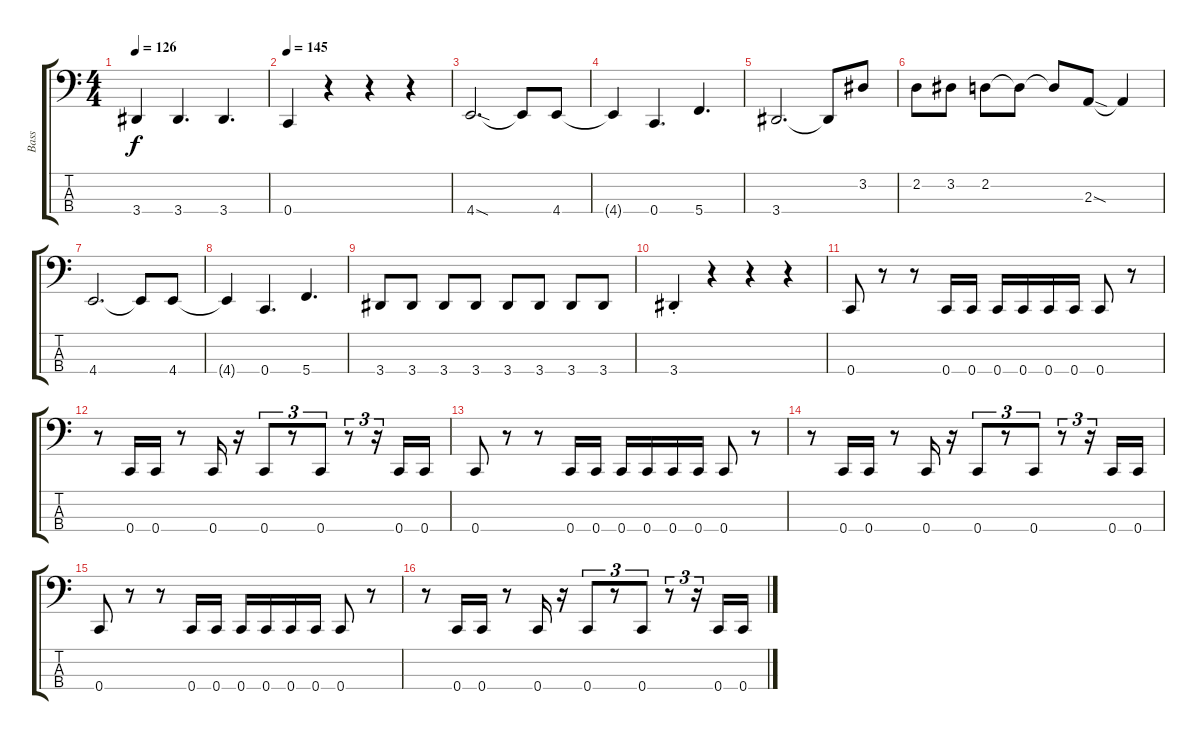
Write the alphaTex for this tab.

\track ("Bass" "Bass") {instrument electricbasspick}
\staff {score tabs}
\tuning (F2 C2 G1 C1) {hide}
\ts (4 4)
\tempo 126
\clef f4
\ks c
3.4{t}.4{dy f} 3.4.4{d} 3.4.4{d} |
\tempo 145
0.4.4 r.4 r.4 r.4 |
4.4{sod}.2{d} 4.4{t}.8 4.4.8 |
4.4{t}.4 0.4.4{d} 5.4.4{d} |
3.4.2{d} 3.4{t}.8 3.2.8 |
2.2.8 3.2.8 2.2.8 2.2{t}.8 2.2{t}.8 2.3{sod}.8 2.3{t}.4 |
4.4.2{d} 4.4{t}.8 4.4.8 |
4.4{t}.4 0.4.4{d} 5.4.4{d} |
3.4.8 3.4.8 3.4.8 3.4.8 3.4.8 3.4.8 3.4.8 3.4.8 |
3.4{st}.4 r.4 r.4 r.4 |
0.4.8 r.8 r.8 0.4.16 0.4.16 0.4.16 0.4.16 0.4.16 0.4.16 0.4.8 r.8 |
r.8 0.4.16 0.4.16 r.8 0.4.16 r.16 0.4.8{tu (3 2)} r.8{tu (3 2)} 0.4.8{tu (3 2)} r.8{tu (3 2)} r.16{tu (3 2)} 0.4.16 0.4.16 |
0.4.8 r.8 r.8 0.4.16 0.4.16 0.4.16 0.4.16 0.4.16 0.4.16 0.4.8 r.8 |
r.8 0.4.16 0.4.16 r.8 0.4.16 r.16 0.4.8{tu (3 2)} r.8{tu (3 2)} 0.4.8{tu (3 2)} r.8{tu (3 2)} r.16{tu (3 2)} 0.4.16 0.4.16 |
0.4.8 r.8 r.8 0.4.16 0.4.16 0.4.16 0.4.16 0.4.16 0.4.16 0.4.8 r.8 |
r.8 0.4.16 0.4.16 r.8 0.4.16 r.16 0.4.8{tu (3 2)} r.8{tu (3 2)} 0.4.8{tu (3 2)} r.8{tu (3 2)} r.16{tu (3 2)} 0.4.16 0.4.16
